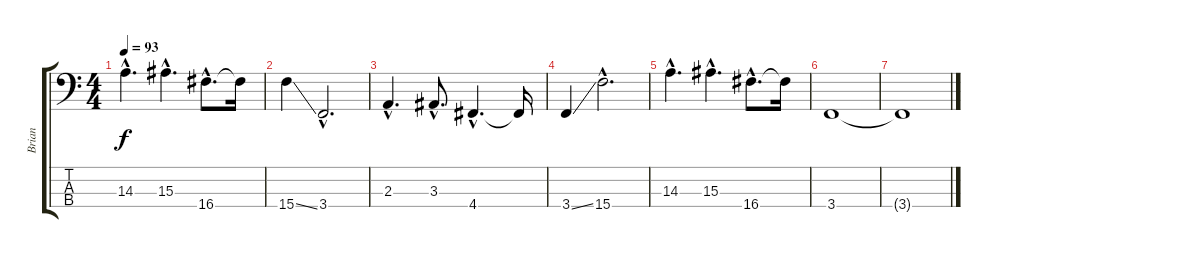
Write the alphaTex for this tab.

\track ("Brian" "Brian") {instrument slapbass1}
\staff {score tabs}
\tuning (F2 C2 G1 D1) {hide}
\ts (4 4)
\tempo 93
\clef f4
\ks c
14.3{hac}.4{d dy f} 15.3{hac}.4{d} 16.4{hac}.8{d} 16.4{t}.16 |
15.4{ss}.4 3.4{hac}.2{d} |
2.3{hac}.4{d} 3.3{hac}.8{d} 4.4{hac}.4{d} 4.4{t}.16 |
3.4{ss}.4 15.4{hac}.2{d} |
14.3{hac}.4{d} 15.3{hac}.4{d} 16.4{hac}.8{d} 16.4{t}.16 |
3.4.1{volume 0} |
3.4{t}.1
